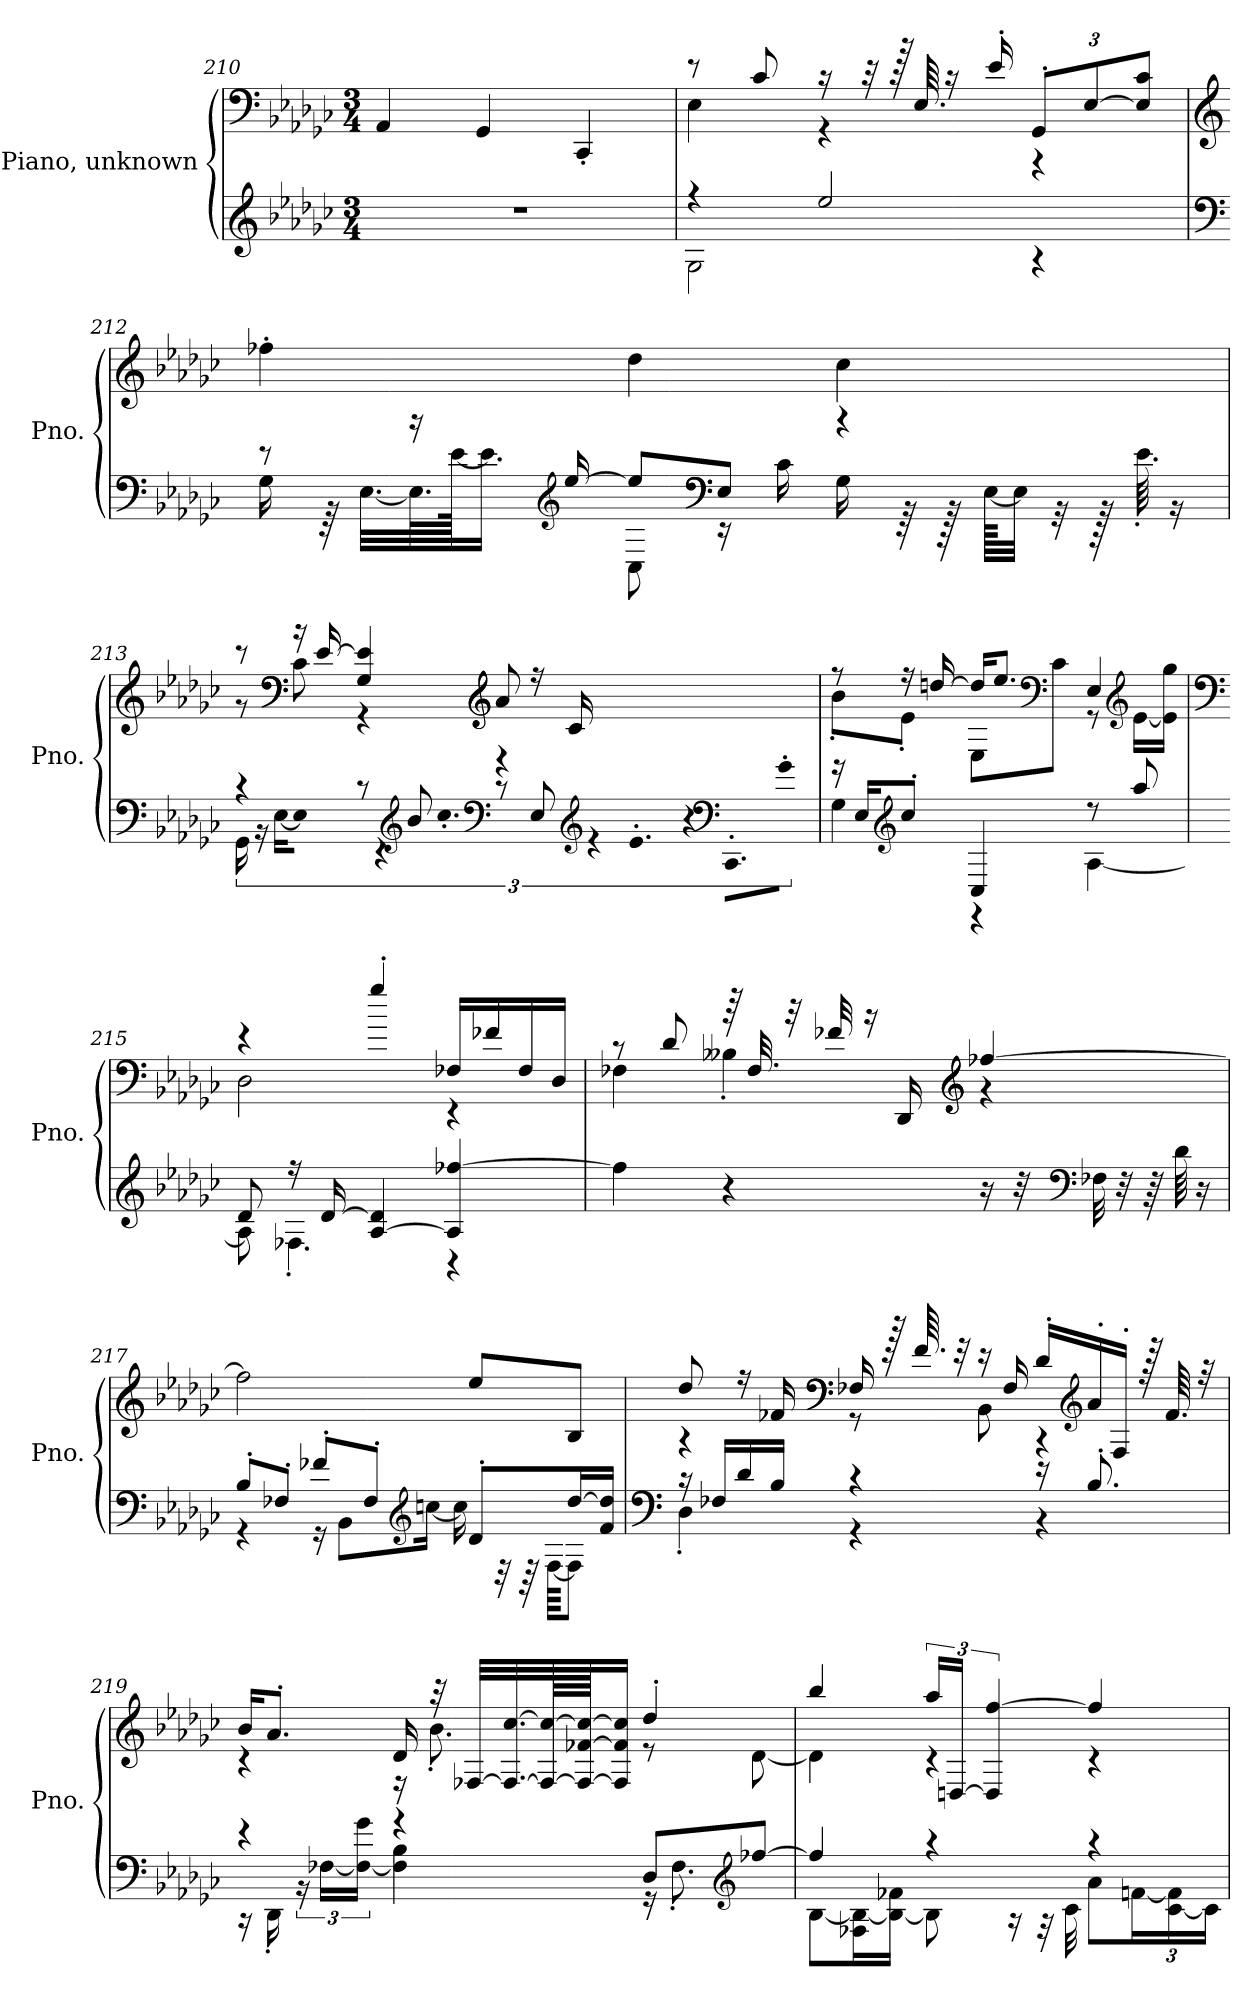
**kern	**kern
*part1	*part1
*staff2	*staff1
*I"Piano, unknown	*
*I'Pno.	*
!!LO:PB:g=z
*clefG2	*clefF4
*k[b-e-a-d-g-c-]	*k[b-e-a-d-g-c-]
*M3/4	*M3/4
=210	=210
2.r	4AA-/
.	4GG-/
.	4CC-'/
=211	=211
*^	*^
4r	2G-\	8r	4E-\
.	.	8c-/	.
2ee-/	.	16r	4r
.	.	32r	.
.	.	128r	.
.	.	64.E-/	.
.	.	16r	.
.	.	16e-'/	.
*	*	*Xbrackettup	*
.	4r	12GG-'/L	4r
.	.	[12E-/	.
.	.	12E-/] 12c-/J	.
*	*	*v	*v
!!LO:LB:g=z
=212	=212	=212
*clefF4	*	*clefG2
8r	16G-\	4ff-X'\
.	64r	.
.	[32.E-\LLL	.
16r	64.E-\L]	.
.	[128e-\JJK	.
.	16.e-\JJ]	.
*clefG2	*	*
[16ee-/	.	.
8ee-/L]	8C-\	4dd-\
*clefF4	*	*
8E-/J	16r	.
.	16c-\	.
4r	16G-\	4cc-\
.	64r	.
.	128r	.
.	[128E-\KKLLL	.
.	32E-\JJJ]	.
.	32r	.
.	128r	.
.	64.e-'\	.
.	16r	.
!!LO:LB:g=z
=213	=213	=213
*	*	*^
4r	24GG-\	8r	8r
.	24r	.	.
.	[24E-\KL	.	.
*	*	*clefF4	*
.	8E-\J]	16r	8c-\
.	.	[16e-/	.
8r	32r	4G-/ 4e-/]	4r
.	16.E-'\	.	.
*clefG2	*	*	*
8b-/	64r	.	.
.	32.e-'\	.	.
.	16r	.	.
*clefF4	*	*clefG2	*
8r	8.CC-'\L	8a-/	4r
8E-/	.	16r	.
.	16g-'\Jk	16c-/	.
=214	=214	=214	=214
16r	4G-\	8r	8b-'\L
16E-/KL	.	.	.
*clefG2	*	*	*
8cc-'/J	.	16r	8e-'\J
.	.	[16ddn/	.
4C-/	4r	16dd/KL]	8E-\L
.	.	8.ee-/J	.
*	*	*clefF4	*
.	.	.	8c-\J
8r	[4A-\	4E-/	8r
*	*	*clefG2	*
8aa-/	.	.	[16e-\LL
.	.	.	16e-\] 16gg-\JJ
!!LO:LB:g=z	!!
=215	=215	=215	=215
*	*	*clefF4	*
8d-/	8A-\]	4r	2D-\
16r	4.F-X'\	.	.
[16d-/	.	.	.
[4A-/ 4d-/]	.	4gg-'/	.
4A-/] [4ff-X/	4r	16F-X/LL	4r
.	.	16f-X/	.
.	.	16F-/	.
.	.	16D-/JJ	.
*v	*v	*	*
=216	=216	=216
4ff-\]	8r	4F-X\
.	8d-/	.
4r	64r	4B--X'\
.	32.F-/	.
.	32r	.
.	32f-X/	.
.	16r	.
.	16DD-/	.
*	*clefG2	*
16r	[4ff-X/	4r
32r	.	.
*clefF4	*	*
32F-X\	.	.
32r	.	.
64r	.	.
64d-\	.	.
16r	.	.
*	*v	*v
!!LO:LB:g=z
=217	=217
*^	*
8B-'/L	4r	2ff-\]
8F-X'/J	.	.
8f-X'/L	16r	.
.	8BB-\L	.
8F-'/J	.	.
*clefG2	*	*
.	[16ccn\Jk	.
8d-'/L	16cc\]	8ee-/L
.	32r	.
.	64r	.
.	[64F-\KKKL	.
[16dd-/L	8F-\J]	8B-/J
16f-/ 16dd-/]JJ	.	.
!!LO:LB:g=z
=218	=218	=218
*clefF4	*	*
*	*	*^
16r	4D-'\	8dd-/	4r
16F-X/LL	.	.	.
16d-/	.	16r	.
16B-/JJ	.	16f-X/	.
*	*	*clefF4	*
4r	4r	16F-X/	8r
.	.	128r	.
.	.	64.f-/	.
.	.	32r	.
.	.	16r	8BB-\
.	.	16F-/	.
16r	4r	16d-'/LL	4r
*	*	*clefG2	*
8.B-'/	.	16a-'/	.
.	.	16F-'/JJ	.
.	.	128r	.
.	.	64.f-/	.
.	.	32r	.
!!LO:PB:g=z	!!
=219	=219	=219	=219
4r	16r	16b-/KL	4r
.	16DD-'\	8.a-'/J	.
.	24r	.	.
.	[24F-X\LL	.	.
.	24F-\_ 24g-\JJ	.	.
4r	4F-\] 4B-\	16d-/	16r
.	.	32r	8.b-'\
.	.	[32F-X/LLL	.
.	.	32.F-/_ [32.cc-/	.
.	.	128F-/_ 128cc-/_LL	.
.	.	128F-/_ [128f-X/ 128cc-/_JJJ	.
.	.	16F-/] 16f-/] 16cc-/]JJ	.
8D-/L	16r	4dd-'/	8r
.	8.F-'\	.	.
*clefG2	*	*	*
[8ff-X/J	.	.	[8d-\
=220	=220	=220	=220
4ff-/]	[8B-\L	4bb-/	4d-\]
.	16F-X\ 16B-\_L	.	.
.	16B-\_ 16f-X\JJ	.	.
*	*	*brackettup	*
4r	8B-\]	24aa-/LL	4r
.	.	[24Dn/JJ	.
.	.	6D/] [6ff/	.
.	16r	.	.
.	32r	.	.
.	32c-\	.	.
4r	8a-\L	4ff/]	4r
*	*Xbrackettup	*	*
.	[24fn\L	.	.
.	[24c-\ 24f\]	.	.
.	24c-\JJ]	.	.
*v	*v	*	*
*	*v	*v
=	=
*-	*-
